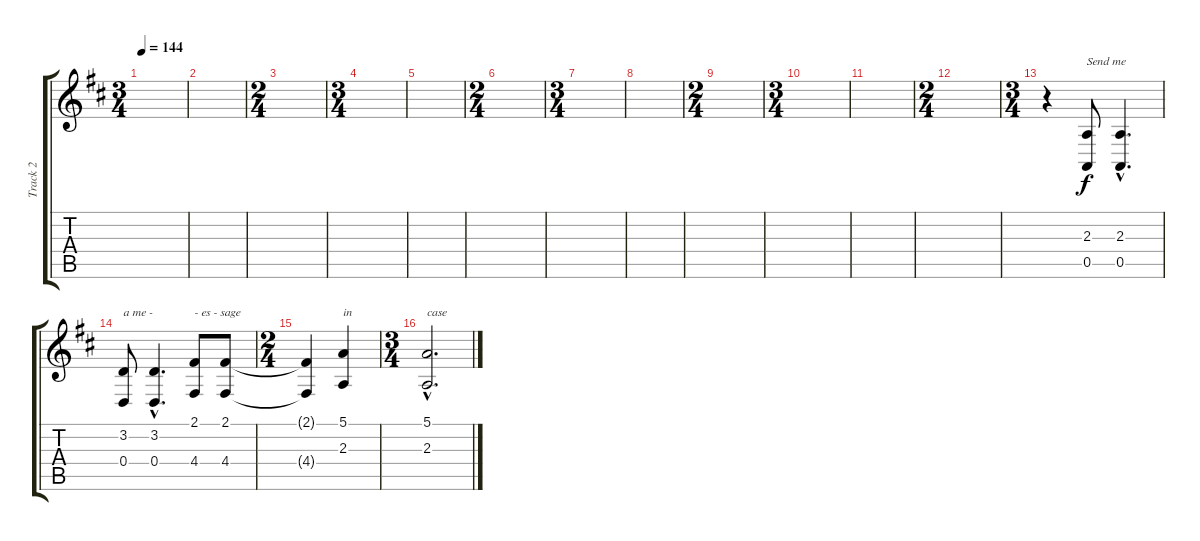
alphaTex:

\track ("Track 2" "Track 2") {instrument choiraahs}
\staff {score tabs}
\tuning (E4 B3 G3 D3 A2 E2) {hide}
\ts (3 4)
\tempo 144
\clef g2
\ks d
|
|
\ts (2 4)
|
\ts (3 4)
|
|
\ts (2 4)
|
\ts (3 4)
|
|
\ts (2 4)
|
\ts (3 4)
|
|
\ts (2 4)
|
\ts (3 4)
r.4 (2.3 0.5).8{txt "Send me"} (2.3{hac} 0.5{hac}).4{d} |
(3.2 0.4).8{txt "a me -"} (3.2{hac} 0.4{hac}).4{d} (2.1 4.4).8{txt "- es - sage"} (2.1 4.4).8 |
\ts (2 4)
(2.1{t} 4.4{t}).4 (5.1 2.3).4{txt "in"} |
\ts (3 4)
(5.1{hac} 2.3{hac}).2{d txt "case"}
